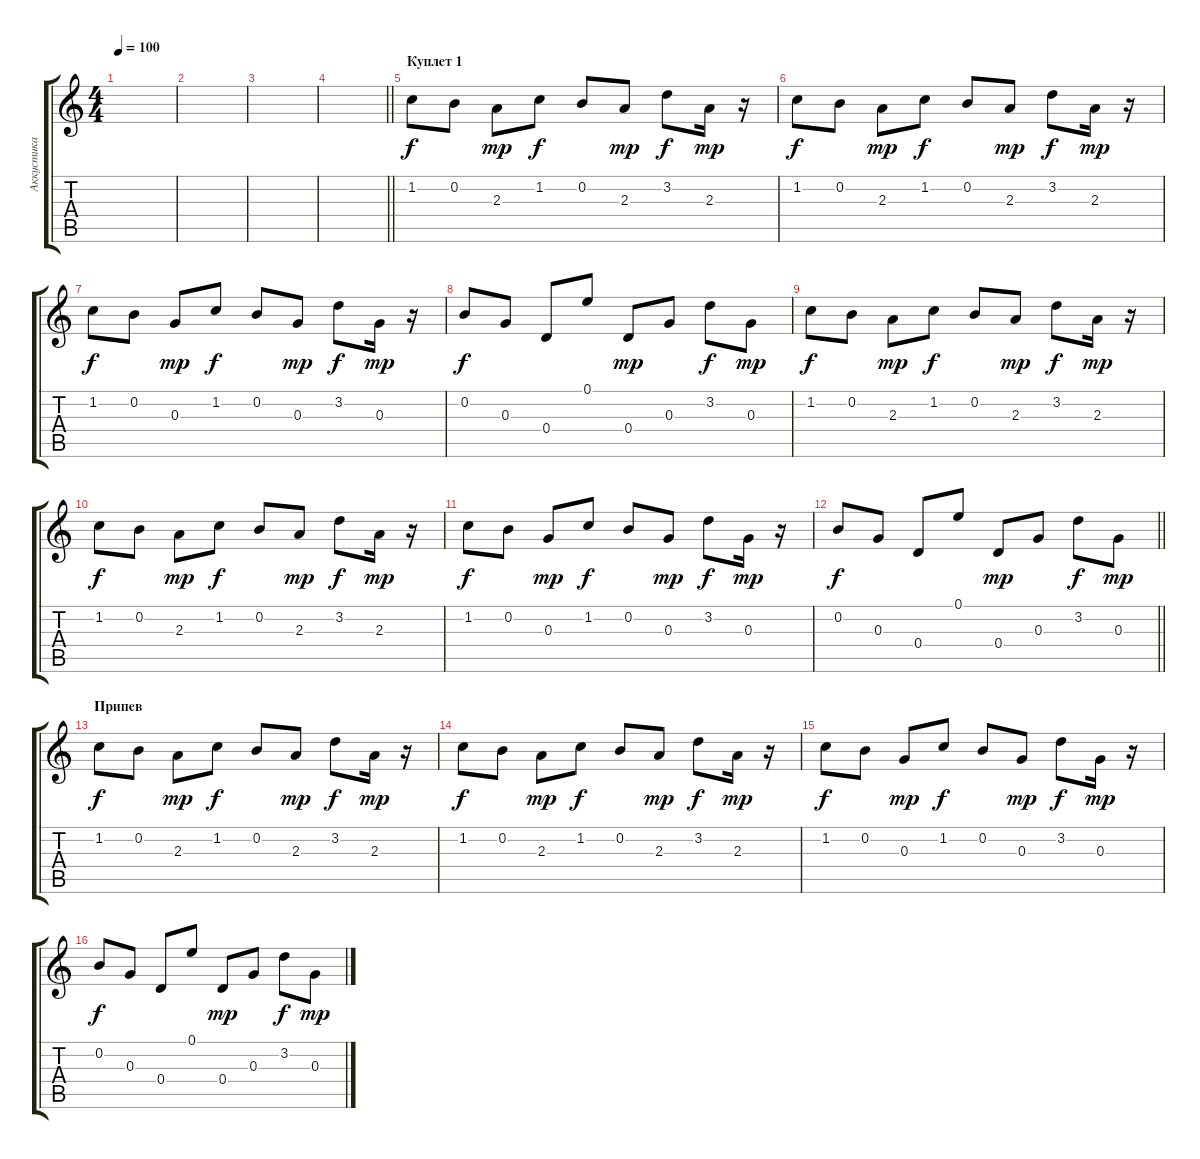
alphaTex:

\track ("Аккустика" "Аккустика") {instrument acousticguitarsteel}
\staff {score tabs}
\tuning (E4 B3 G3 D3 A2 E2) {hide}
\ts (4 4)
\tempo 100
\clef g2
\ks c
|
|
|
\barLineRight lightlight
|
\section ("" "Куплет 1")
1.2.8{dy f} 0.2.8 2.3.8{dy mp} 1.2.8{dy f} 0.2.8 2.3.8{dy mp} 3.2.8{dy f} 2.3.16{dy mp} r.16 |
1.2.8{dy f} 0.2.8 2.3.8{dy mp} 1.2.8{dy f} 0.2.8 2.3.8{dy mp} 3.2.8{dy f} 2.3.16{dy mp} r.16 |
1.2.8{dy f} 0.2.8 0.3.8{dy mp} 1.2.8{dy f} 0.2.8 0.3.8{dy mp} 3.2.8{dy f} 0.3.16{dy mp} r.16 |
0.2.8{dy f} 0.3.8 0.4.8 0.1.8 0.4.8{dy mp} 0.3.8 3.2.8{dy f} 0.3.8{dy mp} |
1.2.8{dy f} 0.2.8 2.3.8{dy mp} 1.2.8{dy f} 0.2.8 2.3.8{dy mp} 3.2.8{dy f} 2.3.16{dy mp} r.16 |
1.2.8{dy f} 0.2.8 2.3.8{dy mp} 1.2.8{dy f} 0.2.8 2.3.8{dy mp} 3.2.8{dy f} 2.3.16{dy mp} r.16 |
1.2.8{dy f} 0.2.8 0.3.8{dy mp} 1.2.8{dy f} 0.2.8 0.3.8{dy mp} 3.2.8{dy f} 0.3.16{dy mp} r.16 |
\barLineRight lightlight
0.2.8{dy f} 0.3.8 0.4.8 0.1.8 0.4.8{dy mp} 0.3.8 3.2.8{dy f} 0.3.8{dy mp} |
\section ("" "Припев")
1.2.8{dy f} 0.2.8 2.3.8{dy mp} 1.2.8{dy f} 0.2.8 2.3.8{dy mp} 3.2.8{dy f} 2.3.16{dy mp} r.16 |
1.2.8{dy f} 0.2.8 2.3.8{dy mp} 1.2.8{dy f} 0.2.8 2.3.8{dy mp} 3.2.8{dy f} 2.3.16{dy mp} r.16 |
1.2.8{dy f} 0.2.8 0.3.8{dy mp} 1.2.8{dy f} 0.2.8 0.3.8{dy mp} 3.2.8{dy f} 0.3.16{dy mp} r.16 |
0.2.8{dy f} 0.3.8 0.4.8 0.1.8 0.4.8{dy mp} 0.3.8 3.2.8{dy f} 0.3.8{dy mp}
